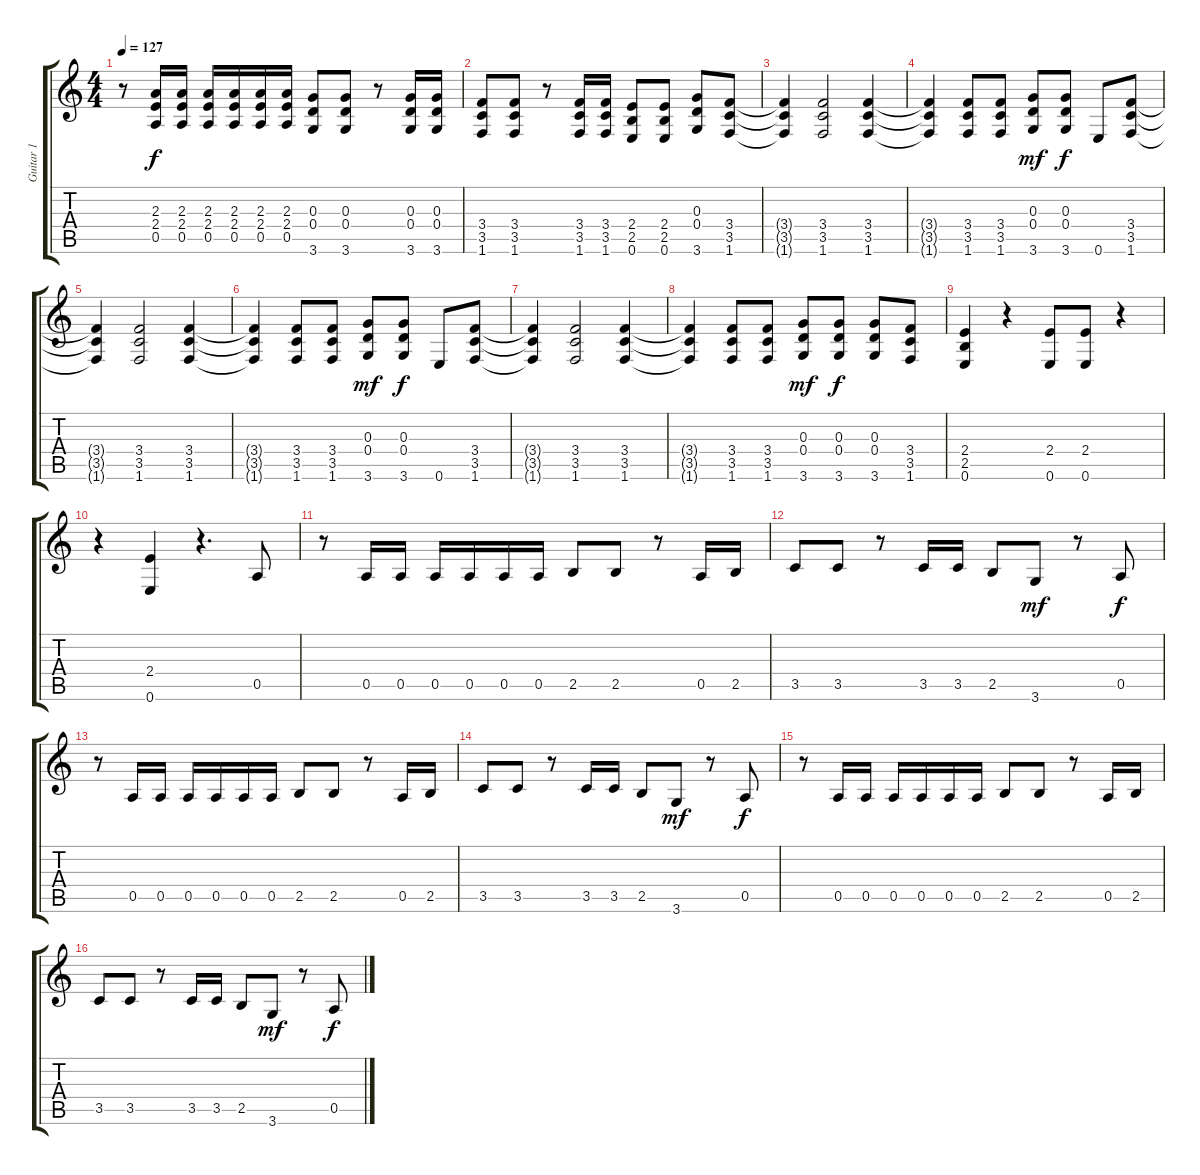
\track ("Guitar 1" "Guitar 1") {instrument distortionguitar}
\staff {score tabs}
\tuning (E4 B3 G3 D3 A2 E2) {hide}
\ts (4 4)
\tempo 127
\clef g2
\ks c
r.8{dy f} (2.3 2.4 0.5).16 (2.3 2.4 0.5).16 (2.3 2.4 0.5).16 (2.3 2.4 0.5).16 (2.3 2.4 0.5).16 (2.3 2.4 0.5).16 (0.3 0.4 3.6).8 (0.3 0.4 3.6).8 r.8 (0.3 0.4 3.6).16 (0.3 0.4 3.6).16 |
(3.4 3.5 1.6).8 (3.4 3.5 1.6).8 r.8 (3.4 3.5 1.6).16 (3.4 3.5 1.6).16 (2.4 2.5 0.6).8 (2.4 2.5 0.6).8 (0.3 0.4 3.6).8 (3.4 3.5 1.6).8 |
(3.4{t} 3.5{t} 1.6{t}).4 (3.4 3.5 1.6).2 (3.4 3.5 1.6).4 |
(3.4{t} 3.5{t} 1.6{t}).4 (3.4 3.5 1.6).8 (3.4 3.5 1.6).8 (0.3 0.4 3.6).8{dy mf} (0.3 0.4 3.6).8{dy f} 0.6.8{instrument electricguitarmuted} (3.4 3.5 1.6).8{instrument distortionguitar} |
(3.4{t} 3.5{t} 1.6{t}).4 (3.4 3.5 1.6).2 (3.4 3.5 1.6).4 |
(3.4{t} 3.5{t} 1.6{t}).4 (3.4 3.5 1.6).8 (3.4 3.5 1.6).8 (0.3 0.4 3.6).8{dy mf} (0.3 0.4 3.6).8{dy f} 0.6.8{instrument electricguitarmuted} (3.4 3.5 1.6).8{instrument distortionguitar} |
(3.4{t} 3.5{t} 1.6{t}).4 (3.4 3.5 1.6).2 (3.4 3.5 1.6).4 |
(3.4{t} 3.5{t} 1.6{t}).4 (3.4 3.5 1.6).8 (3.4 3.5 1.6).8 (0.3 0.4 3.6).8{dy mf} (0.3 0.4 3.6).8{dy f} (0.3 0.4 3.6).8 (3.4 3.5 1.6).8 |
(2.4 2.5 0.6).4 r.4 (2.4 0.6).8 (2.4 0.6).8 r.4 |
r.4 (2.4 0.6).4 r.4{d} 0.5.8{instrument electricguitarmuted} |
r.8 0.5.16 0.5.16 0.5.16 0.5.16 0.5.16 0.5.16 2.5.8 2.5.8 r.8 0.5.16 2.5.16 |
3.5.8 3.5.8 r.8 3.5.16 3.5.16 2.5.8 3.6.8{dy mf} r.8 0.5.8{dy f} |
r.8 0.5.16 0.5.16 0.5.16 0.5.16 0.5.16 0.5.16 2.5.8 2.5.8 r.8 0.5.16 2.5.16 |
3.5.8 3.5.8 r.8 3.5.16 3.5.16 2.5.8 3.6.8{dy mf} r.8 0.5.8{dy f} |
r.8 0.5.16 0.5.16 0.5.16 0.5.16 0.5.16 0.5.16 2.5.8 2.5.8 r.8 0.5.16 2.5.16 |
3.5.8 3.5.8 r.8 3.5.16 3.5.16 2.5.8 3.6.8{dy mf} r.8 0.5.8{dy f}
